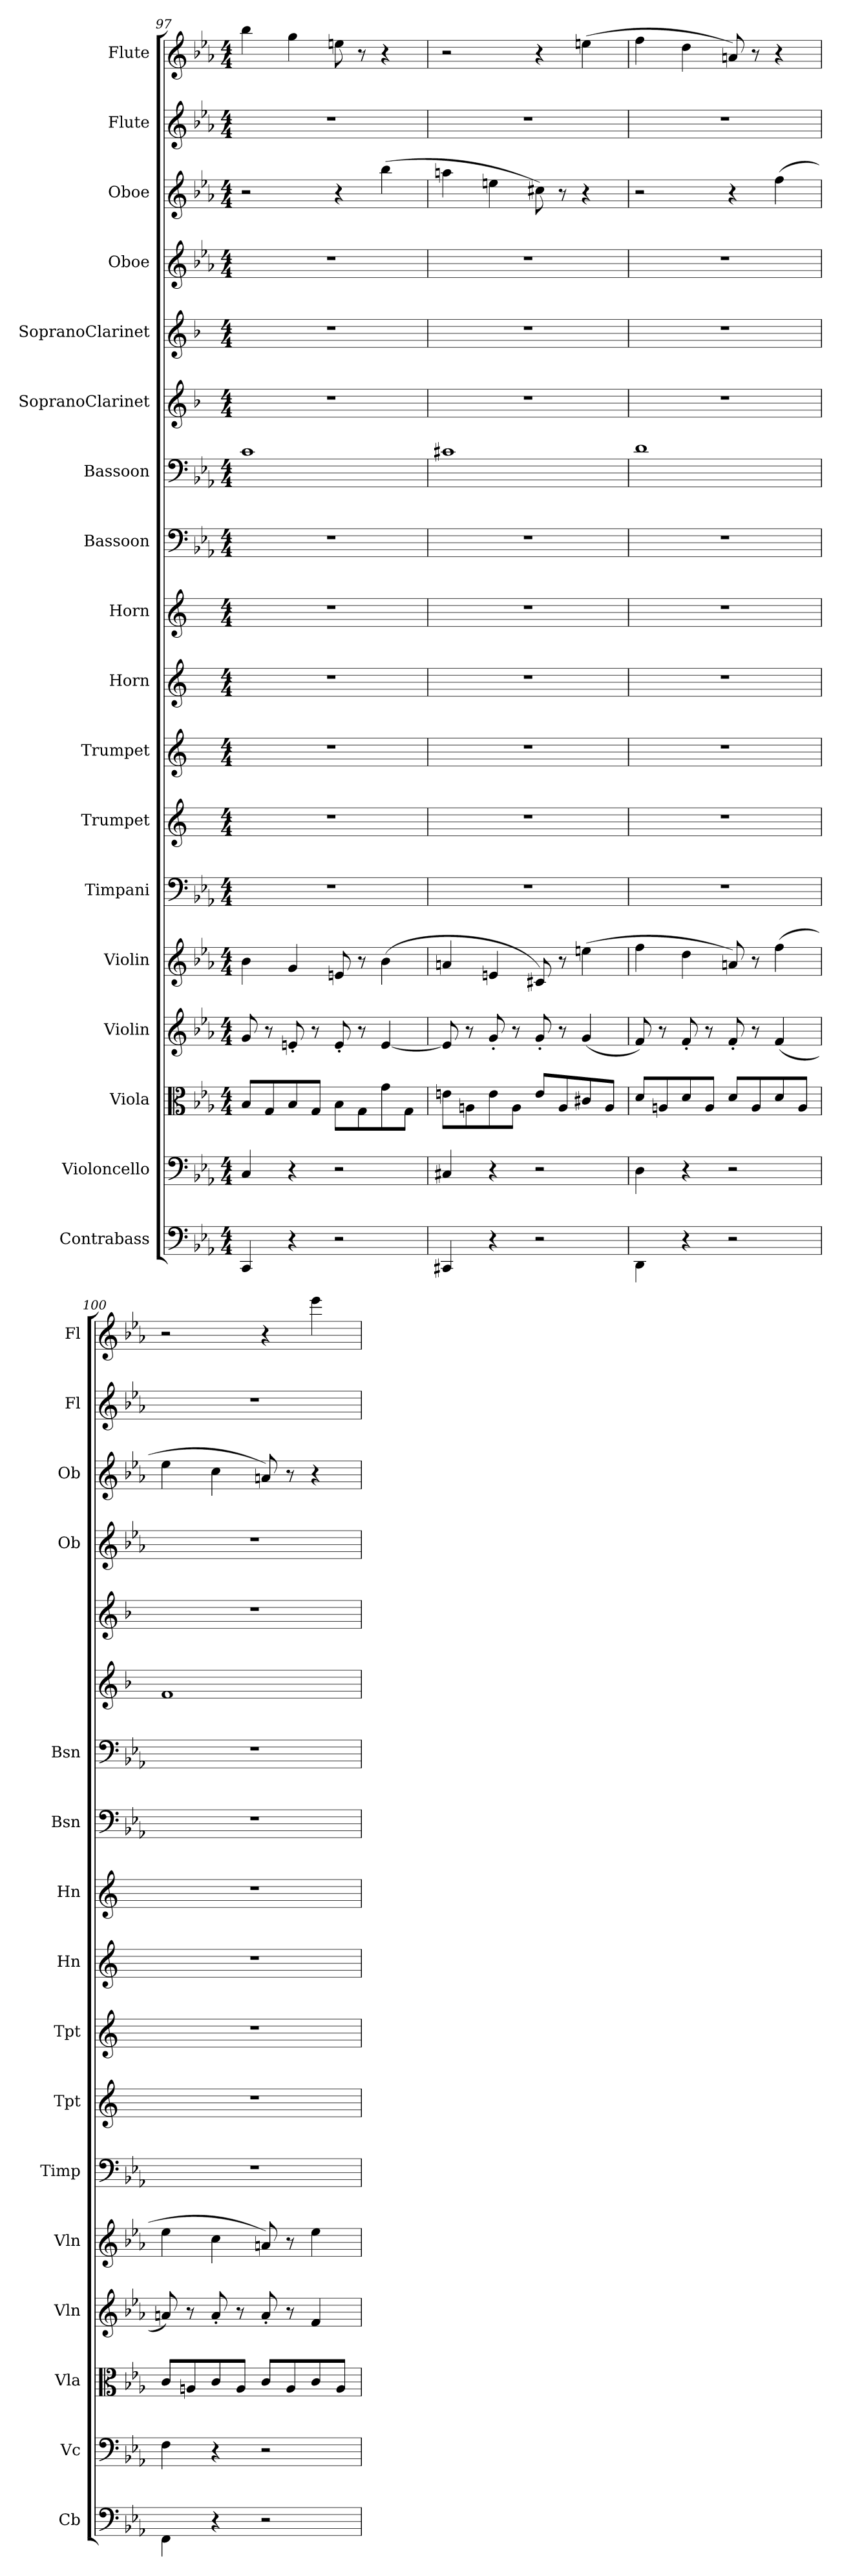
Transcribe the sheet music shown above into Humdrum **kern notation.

**kern	**kern	**kern	**kern	**kern	**kern	**kern	**kern	**kern	**kern	**kern	**kern	**kern	**kern	**kern	**kern	**kern	**kern
*part18	*part17	*part16	*part15	*part14	*part13	*part12	*part11	*part10	*part9	*part8	*part7	*part6	*part5	*part4	*part3	*part2	*part1
*staff18	*staff17	*staff16	*staff15	*staff14	*staff13	*staff12	*staff11	*staff10	*staff9	*staff8	*staff7	*staff6	*staff5	*staff4	*staff3	*staff2	*staff1
*I"Contrabass	*I"Violoncello	*I"Viola	*I"Violin	*I"Violin	*I"Timpani	*I"Trumpet	*I"Trumpet	*I"Horn	*I"Horn	*I"Bassoon	*I"Bassoon	*I"SopranoClarinet	*I"SopranoClarinet	*I"Oboe	*I"Oboe	*I"Flute	*I"Flute
*I'Cb	*I'Vc	*I'Vla	*I'Vln	*I'Vln	*I'Timp	*I'Tpt	*I'Tpt	*I'Hn	*I'Hn	*I'Bsn	*I'Bsn	*	*	*I'Ob	*I'Ob	*I'Fl	*I'Fl
*clefF4	*clefF4	*clefC3	*clefG2	*clefG2	*clefF4	*clefG2	*clefG2	*clefG2	*clefG2	*clefF4	*clefF4	*clefG2	*clefG2	*clefG2	*clefG2	*clefG2	*clefG2
*k[b-e-a-]	*k[b-e-a-]	*k[b-e-a-]	*k[b-e-a-]	*k[b-e-a-]	*k[b-e-a-]	*k[]	*k[]	*k[]	*k[]	*k[b-e-a-]	*k[b-e-a-]	*k[b-]	*k[b-]	*k[b-e-a-]	*k[b-e-a-]	*k[b-e-a-]	*k[b-e-a-]
*M4/4	*M4/4	*M4/4	*M4/4	*M4/4	*M4/4	*M4/4	*M4/4	*M4/4	*M4/4	*M4/4	*M4/4	*M4/4	*M4/4	*M4/4	*M4/4	*M4/4	*M4/4
=97	=97	=97	=97	=97	=97	=97	=97	=97	=97	=97	=97	=97	=97	=97	=97	=97	=97
4CC"/	4C"/	8B-/L	8g/	4b-\	1r	1r	1r	1r	1r	1r	1c\	1r	1r	1r	2r	1r	4bb-\
.	.	8G/	8r	.	.	.	.	.	.	.	.	.	.	.	.	.	.
4r	4r	8B-/	8en'/	4g/	.	.	.	.	.	.	.	.	.	.	.	.	4gg\
.	.	8G/J	8r	.	.	.	.	.	.	.	.	.	.	.	.	.	.
2r	2r	8B-\L	8e'/	8en/	.	.	.	.	.	.	.	.	.	.	4r	.	8een\
.	.	8G\	8r	8r	.	.	.	.	.	.	.	.	.	.	.	.	8r
.	.	8g\	[4e/	(4b-\	.	.	.	.	.	.	.	.	.	.	(4bb-\	.	4r
.	.	8G\J	.	.	.	.	.	.	.	.	.	.	.	.	.	.	.
=98	=98	=98	=98	=98	=98	=98	=98	=98	=98	=98	=98	=98	=98	=98	=98	=98	=98
4CC#X"/	4C#X"/	8en\L	8e/]	4an/	1r	1r	1r	1r	1r	1r	1c#X\	1r	1r	1r	4aan\	1r	2r
.	.	8An\	8r	.	.	.	.	.	.	.	.	.	.	.	.	.	.
4r	4r	8e\	8g'/	4en/	.	.	.	.	.	.	.	.	.	.	4een\	.	.
.	.	8A\J	8r	.	.	.	.	.	.	.	.	.	.	.	.	.	.
2r	2r	8e/L	8g'/	8c#X/)	.	.	.	.	.	.	.	.	.	.	8cc#X\)	.	4r
.	.	8A/	8r	8r	.	.	.	.	.	.	.	.	.	.	8r	.	.
.	.	8c#X/	(4g/	(4een\	.	.	.	.	.	.	.	.	.	.	4r	.	(4een\
.	.	8A/J	.	.	.	.	.	.	.	.	.	.	.	.	.	.	.
=99	=99	=99	=99	=99	=99	=99	=99	=99	=99	=99	=99	=99	=99	=99	=99	=99	=99
4DD"\	4D"\	8d/L	8f/)	4ff\	1r	1r	1r	1r	1r	1r	1d\	1r	1r	1r	2r	1r	4ff\
.	.	8An/	8r	.	.	.	.	.	.	.	.	.	.	.	.	.	.
4r	4r	8d/	8f'/	4dd\	.	.	.	.	.	.	.	.	.	.	.	.	4dd\
.	.	8A/J	8r	.	.	.	.	.	.	.	.	.	.	.	.	.	.
2r	2r	8d/L	8f'/	8an/)	.	.	.	.	.	.	.	.	.	.	4r	.	8an/)
.	.	8A/	8r	8r	.	.	.	.	.	.	.	.	.	.	.	.	8r
.	.	8d/	(4f/	(4ff\	.	.	.	.	.	.	.	.	.	.	(4ff\	.	4r
.	.	8A/J	.	.	.	.	.	.	.	.	.	.	.	.	.	.	.
=100	=100	=100	=100	=100	=100	=100	=100	=100	=100	=100	=100	=100	=100	=100	=100	=100	=100
4FF"\	4F"\	8c/L	8an/)	4ee-\	1r	1r	1r	1r	1r	1r	1r	1f/	1r	1r	4ee-\	1r	2r
.	.	8An/	8r	.	.	.	.	.	.	.	.	.	.	.	.	.	.
4r	4r	8c/	8a'/	4cc\	.	.	.	.	.	.	.	.	.	.	4cc\	.	.
.	.	8A/J	8r	.	.	.	.	.	.	.	.	.	.	.	.	.	.
2r	2r	8c/L	8a'/	8an/)	.	.	.	.	.	.	.	.	.	.	8an/)	.	4r
.	.	8A/	8r	8r	.	.	.	.	.	.	.	.	.	.	8r	.	.
.	.	8c/	4f/	4ee-\	.	.	.	.	.	.	.	.	.	.	4r	.	4eee-\
.	.	8A/J	.	.	.	.	.	.	.	.	.	.	.	.	.	.	.
=	=	=	=	=	=	=	=	=	=	=	=	=	=	=	=	=	=
*-	*-	*-	*-	*-	*-	*-	*-	*-	*-	*-	*-	*-	*-	*-	*-	*-	*-
